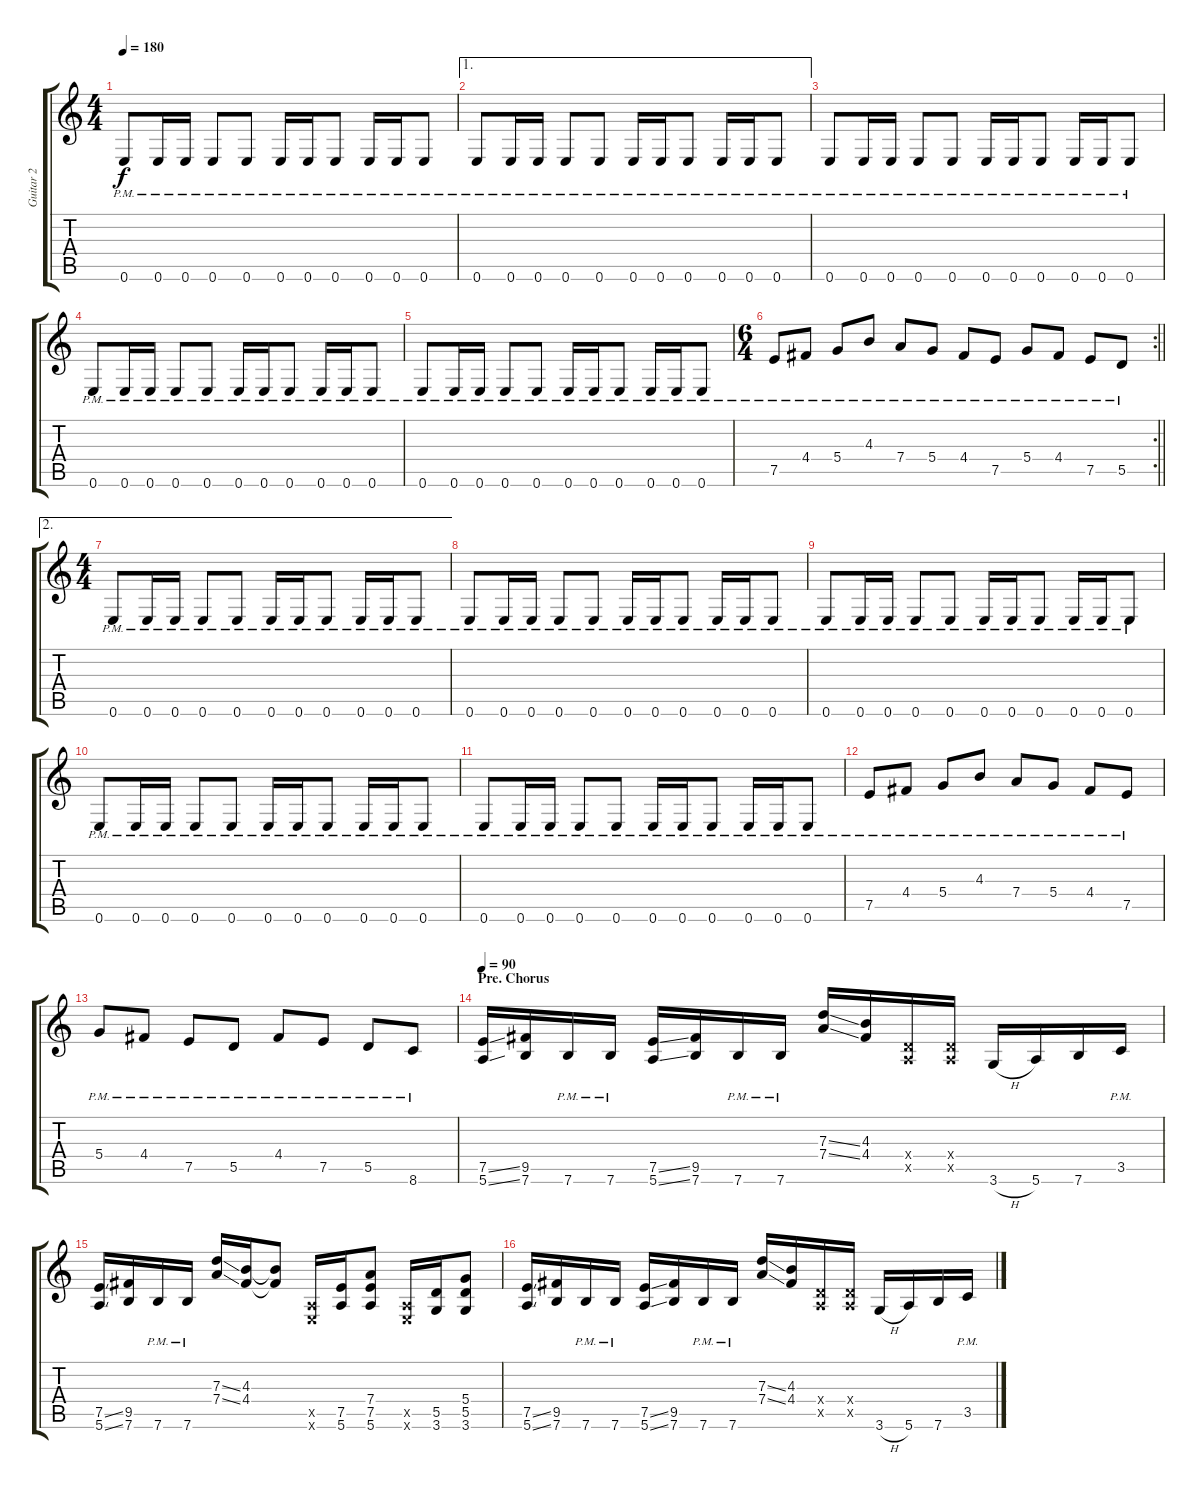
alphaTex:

\track ("Guitar 2" "Guitar 2") {instrument overdrivenguitar}
\staff {score tabs}
\tuning (E4 B3 G3 D3 A2 E2) {hide}
\ts (4 4)
\tempo 180
\clef g2
\ks c
0.6{pm}.8{dy f} 0.6{pm}.16 0.6{pm}.16 0.6{pm}.8 0.6{pm}.8 0.6{pm}.16 0.6{pm}.16 0.6{pm}.8 0.6{pm}.16 0.6{pm}.16 0.6{pm}.8 |
\ae 1
0.6{pm}.8 0.6{pm}.16 0.6{pm}.16 0.6{pm}.8 0.6{pm}.8 0.6{pm}.16 0.6{pm}.16 0.6{pm}.8 0.6{pm}.16 0.6{pm}.16 0.6{pm}.8 |
0.6{pm}.8 0.6{pm}.16 0.6{pm}.16 0.6{pm}.8 0.6{pm}.8 0.6{pm}.16 0.6{pm}.16 0.6{pm}.8 0.6{pm}.16 0.6{pm}.16 0.6{pm}.8 |
0.6{pm}.8 0.6{pm}.16 0.6{pm}.16 0.6{pm}.8 0.6{pm}.8 0.6{pm}.16 0.6{pm}.16 0.6{pm}.8 0.6{pm}.16 0.6{pm}.16 0.6{pm}.8 |
0.6{pm}.8 0.6{pm}.16 0.6{pm}.16 0.6{pm}.8 0.6{pm}.8 0.6{pm}.16 0.6{pm}.16 0.6{pm}.8 0.6{pm}.16 0.6{pm}.16 0.6{pm}.8 |
\rc 2
\ts (6 4)
\barLineRight lightlight
7.5{pm}.8 4.4{pm}.8 5.4{pm}.8 4.3{pm}.8 7.4{pm}.8 5.4{pm}.8 4.4{pm}.8 7.5{pm}.8 5.4{pm}.8 4.4{pm}.8 7.5{pm}.8 5.5{pm}.8 |
\ae 2
\ts (4 4)
0.6{pm}.8 0.6{pm}.16 0.6{pm}.16 0.6{pm}.8 0.6{pm}.8 0.6{pm}.16 0.6{pm}.16 0.6{pm}.8 0.6{pm}.16 0.6{pm}.16 0.6{pm}.8 |
0.6{pm}.8 0.6{pm}.16 0.6{pm}.16 0.6{pm}.8 0.6{pm}.8 0.6{pm}.16 0.6{pm}.16 0.6{pm}.8 0.6{pm}.16 0.6{pm}.16 0.6{pm}.8 |
0.6{pm}.8 0.6{pm}.16 0.6{pm}.16 0.6{pm}.8 0.6{pm}.8 0.6{pm}.16 0.6{pm}.16 0.6{pm}.8 0.6{pm}.16 0.6{pm}.16 0.6{pm}.8 |
0.6{pm}.8 0.6{pm}.16 0.6{pm}.16 0.6{pm}.8 0.6{pm}.8 0.6{pm}.16 0.6{pm}.16 0.6{pm}.8 0.6{pm}.16 0.6{pm}.16 0.6{pm}.8 |
0.6{pm}.8 0.6{pm}.16 0.6{pm}.16 0.6{pm}.8 0.6{pm}.8 0.6{pm}.16 0.6{pm}.16 0.6{pm}.8 0.6{pm}.16 0.6{pm}.16 0.6{pm}.8 |
7.5{pm}.8 4.4{pm}.8 5.4{pm}.8 4.3{pm}.8 7.4{pm}.8 5.4{pm}.8 4.4{pm}.8 7.5{pm}.8 |
5.4{pm}.8 4.4{pm}.8 7.5{pm}.8 5.5{pm}.8 4.4{pm}.8 7.5{pm}.8 5.5{pm}.8 8.6{pm}.8 |
\section ("" "Pre. Chorus")
\tempo 90
(7.5{ss} 5.6{ss}).16 (9.5 7.6).16 7.6{pm}.16 7.6{pm}.16 (7.5{ss} 5.6{ss}).16 (9.5 7.6).16 7.6{pm}.16 7.6{pm}.16 (7.3{ss} 7.4{ss}).16 (4.3 4.4).16 (0.4{x} 0.5{x}).16 (0.4{x} 0.5{x}).16 3.6{h}.16 5.6.16 7.6.16 3.5{pm}.16 |
(7.5{ss} 5.6{ss}).16 (9.5 7.6).16 7.6{pm}.16 7.6{pm}.16 (7.3{ss} 7.4{ss}).16 (4.3 4.4).16 (4.3{t} 4.4{t}).8 (0.5{x} 0.6{x}).16 (7.5 5.6).16 (7.4 7.5 5.6).8 (0.5{x} 0.6{x}).16 (5.5 3.6).16 (5.4 5.5 3.6).8 |
(7.5{ss} 5.6{ss}).16 (9.5 7.6).16 7.6{pm}.16 7.6{pm}.16 (7.5{ss} 5.6{ss}).16 (9.5 7.6).16 7.6{pm}.16 7.6{pm}.16 (7.3{ss} 7.4{ss}).16 (4.3 4.4).16 (0.4{x} 0.5{x}).16 (0.4{x} 0.5{x}).16 3.6{h}.16 5.6.16 7.6.16 3.5{pm}.16
